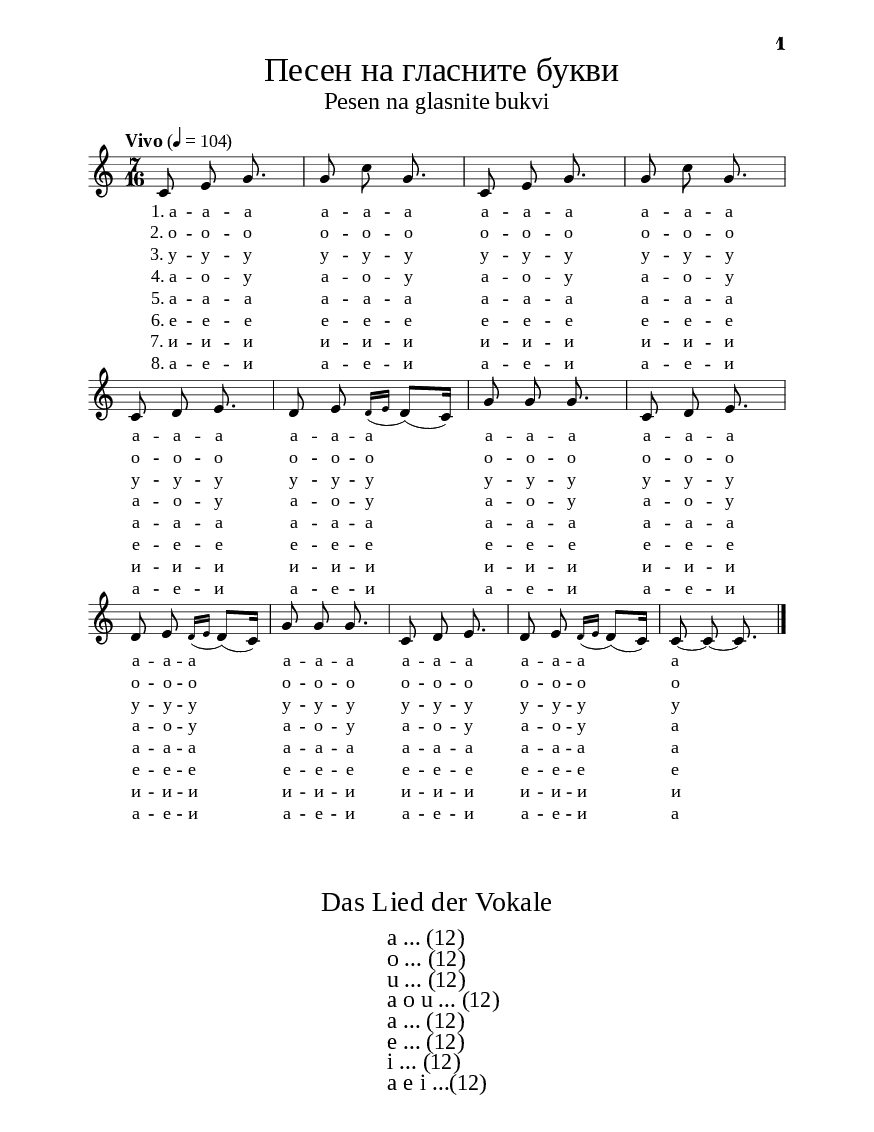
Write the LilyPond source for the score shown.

\version "2.24.3"

% include paper part and global functions
\include "include/globals.ily"

\bookpart {
  \label #'ref067
  \tocItem \markup "Песен на гласните букви – Pesen na glasnite bukvi"
  \include "include/bookpart-paper.ily"
  \score {
    \include "include/score-layout.ily"

    \new Voice \relative c' {
      \clef treble
      \key c \major
      \time 7/16
      \tempoFunc "Vivo" 4 "104"
      \autoBeamOff
      c8 e8 g8. | g8 c8 g8. | c,8 e8 g8. | g8 c8 g8. | \break
      c,8 d8 e8. | d8 e8  \acciaccatura {d16[e16]} d8([c16]) | g'8 g8 g8. | c,8 d8 e8. | \break
      d8 e8 \acciaccatura {d16[e16]} d8([c16]) | g'8 g8 g8. | c,8 d8 e8. | d8 e8 \acciaccatura {d16[e16]} d8([c16]) | c8~ c8~ c8. | \bar "|." \break
    }

    \addlyrics {
      "1. a" -- a -- a  a -- a -- a  a -- a -- a  a -- a -- a
      a -- a -- a  a -- a -- a  a -- a -- a  a -- a -- a
      a -- a -- a  a -- a -- a  a -- a -- a  a -- a -- a a
    }

    \addlyrics {
      "2. o" -- o -- o  o -- o -- o  o -- o -- o  o -- o -- o
      o -- o -- o  o -- o -- o  o -- o -- o  o -- o -- o
      o -- o -- o  o -- o -- o  o -- o -- o  o -- o -- o o
    }

    \addlyrics {
      "3. у" -- у -- у  у -- у -- у  у -- у -- у  у -- у -- у
      у -- у -- у  у -- у -- у  у -- у -- у  у -- у -- у
      у -- у -- у  у -- у -- у  у -- у -- у  у -- у -- у у
    }

    \addlyrics {
      "4. а" -- о -- у  а -- о -- у  а -- о -- у  а -- о -- у
      а -- о -- у  а -- о -- у  а -- о -- у  а -- о -- у
      а -- о -- у  а -- о -- у  а -- о -- у  а -- о -- у а
    }

    \addlyrics {
      "5. a" -- a -- a  a -- a -- a  a -- a -- a  a -- a -- a
      a -- a -- a  a -- a -- a  a -- a -- a  a -- a -- a
      a -- a -- a  a -- a -- a  a -- a -- a  a -- a -- a a
    }

    \addlyrics {
      "6. e" -- e -- e  e -- e -- e  e -- e -- e  e -- e -- e
      e -- e -- e  e -- e -- e  e -- e -- e  e -- e -- e
      e -- e -- e  e -- e -- e  e -- e -- e  e -- e -- e e
    }

    \addlyrics {
      "7. и" -- и -- и  и -- и -- и  и -- и -- и  и -- и -- и
      и -- и -- и  и -- и -- и  и -- и -- и  и -- и -- и
      и -- и -- и  и -- и -- и  и -- и -- и  и -- и -- и и
    }

    \addlyrics {
      "8. а" -- е -- и  а -- е -- и  а -- е -- и  а -- е -- и
      а -- е -- и  а -- е -- и  а -- е -- и  а -- е -- и
      а -- е -- и  а -- е -- и  а -- е -- и  а -- е -- и а
    }

    \header {
      title = \titleFunc " Песен на гласните букви" "Pesen na glasnite bukvi"
    }

    \midi{}

  } % score



 \markup \vspace #3

  % include foreign translation(s) of the song
  \version "2.24.4"

\markup \fill-line { \fontsize #deTitleFontSize "Das Lied der Vokale" }
\markup \null
\markup \null
\markup \abs-fontsize #11 {
  \fill-line {
    \override #`(baseline-skip . ,deCoupletBaselineSkip)

    \column {
      \line { " "a ... (12)}
      \line { " "o ... (12)}
      \line { " "u ...  (12)}
      \line { " "a o u ... (12)}
      \line { " "a ...  (12)}
      \line { " "e ... (12)}
      \line { " "i ... (12)}

      \line { " " a e i ...(12)}
    }
  }
}


} % bookpart
